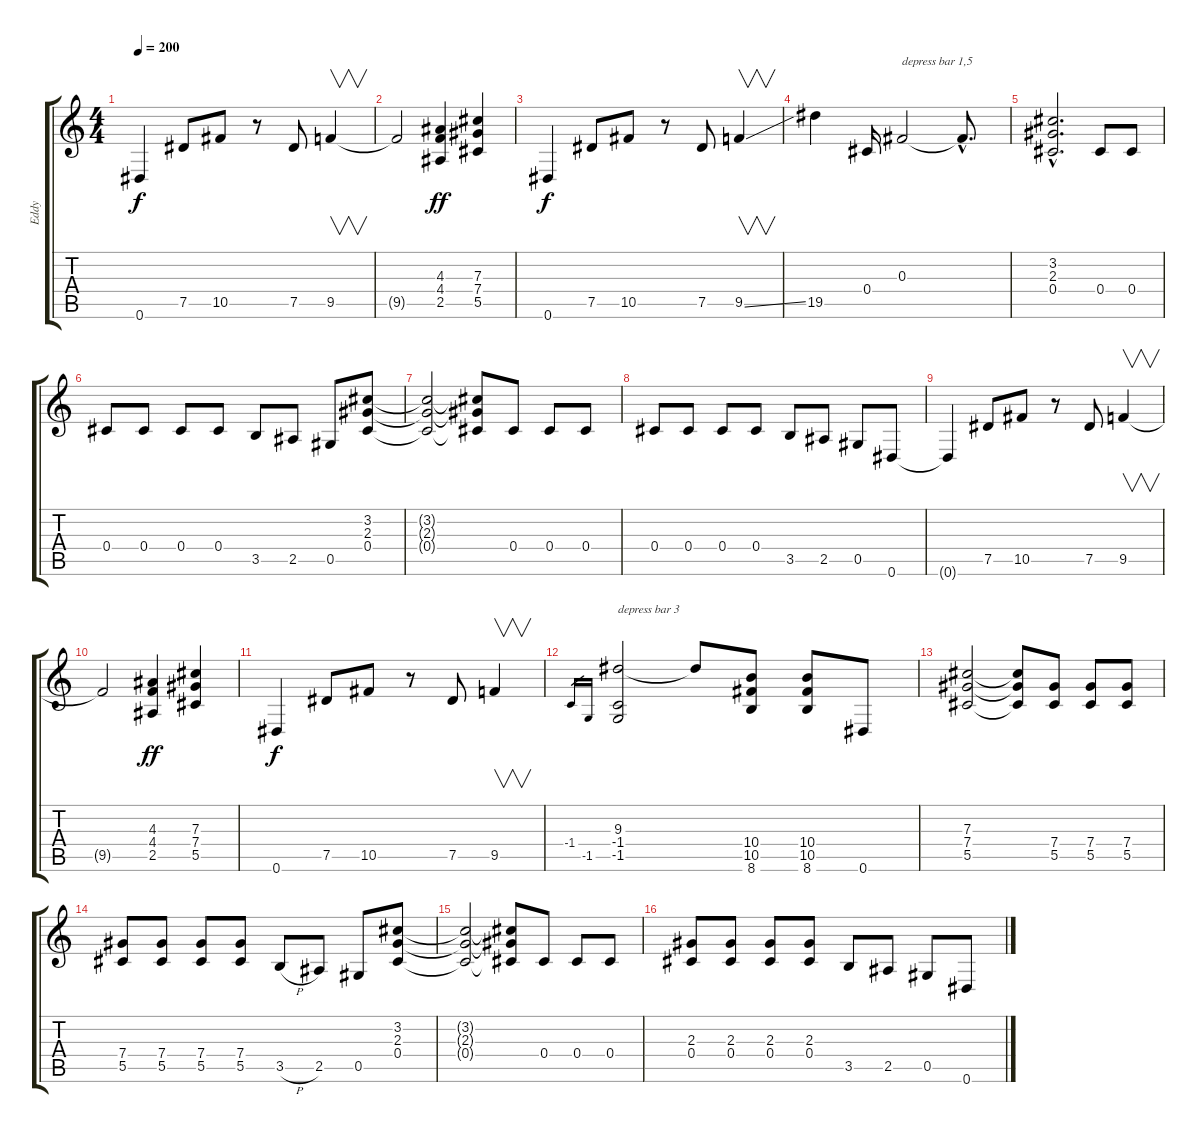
\track ("Eddy" "Eddy") {instrument distortionguitar}
\staff {score tabs}
\tuning (Eb4 Bb3 Gb3 Db3 Ab2 Eb2) {hide}
\ts (4 4)
\tempo 200
\clef g2
\ks c
0.6.4{dy f} 7.5.8 10.5.8 r.8 7.5.8 9.5.4{v} |
9.5{t}.2 (4.3 4.4 2.5).4{dy ff} (7.3 7.4 5.5).4 |
0.6.4{dy f} 7.5.8 10.5.8 r.8 7.5.8 9.5{ss}.4{v} |
19.5.4 0.4.16 0.3.2{txt "depress bar 1,5"} 0.3{hac t}.8{d} |
(3.2{hac} 2.3{hac} 0.4{hac}).2{d} 0.4.8 0.4.8 |
0.4.8 0.4.8 0.4.8 0.4.8 3.5.8 2.5.8 0.5.8 (3.2 2.3 0.4).8 |
(3.2{t} 2.3{t} 0.4{t}).2 (3.2{t} 2.3{t} 0.4{t}).8 0.4.8 0.4.8 0.4.8 |
0.4.8 0.4.8 0.4.8 0.4.8 3.5.8 2.5.8 0.5.8 0.6.8 |
0.6{t}.4 7.5.8 10.5.8 r.8 7.5.8 9.5.4{v} |
9.5{t}.2 (4.3 4.4 2.5).4{dy ff} (7.3 7.4 5.5).4 |
0.6.4{dy f} 7.5.8 10.5.8 r.8 7.5.8 9.5.4{v} |
-1.4.16{gr} -1.5.16{gr} (9.3 -1.4 -1.5).2{txt "depress bar 3"} 9.3{t}.8 (10.4 10.5 8.6).8 (10.4 10.5 8.6).8 0.6.8 |
(7.3 7.4 5.5).2 (7.3{t} 7.4{t} 5.5{t}).8 (7.4 5.5).8 (7.4 5.5).8 (7.4 5.5).8 |
(7.4 5.5).8 (7.4 5.5).8 (7.4 5.5).8 (7.4 5.5).8 3.5{h}.8 2.5.8 0.5.8 (3.2 2.3 0.4).8 |
(3.2{t} 2.3{t} 0.4{t}).2 (3.2{t} 2.3{t} 0.4{t}).8 0.4.8 0.4.8 0.4.8 |
(2.3 0.4).8 (2.3 0.4).8 (2.3 0.4).8 (2.3 0.4).8 3.5.8 2.5.8 0.5.8 0.6.8
